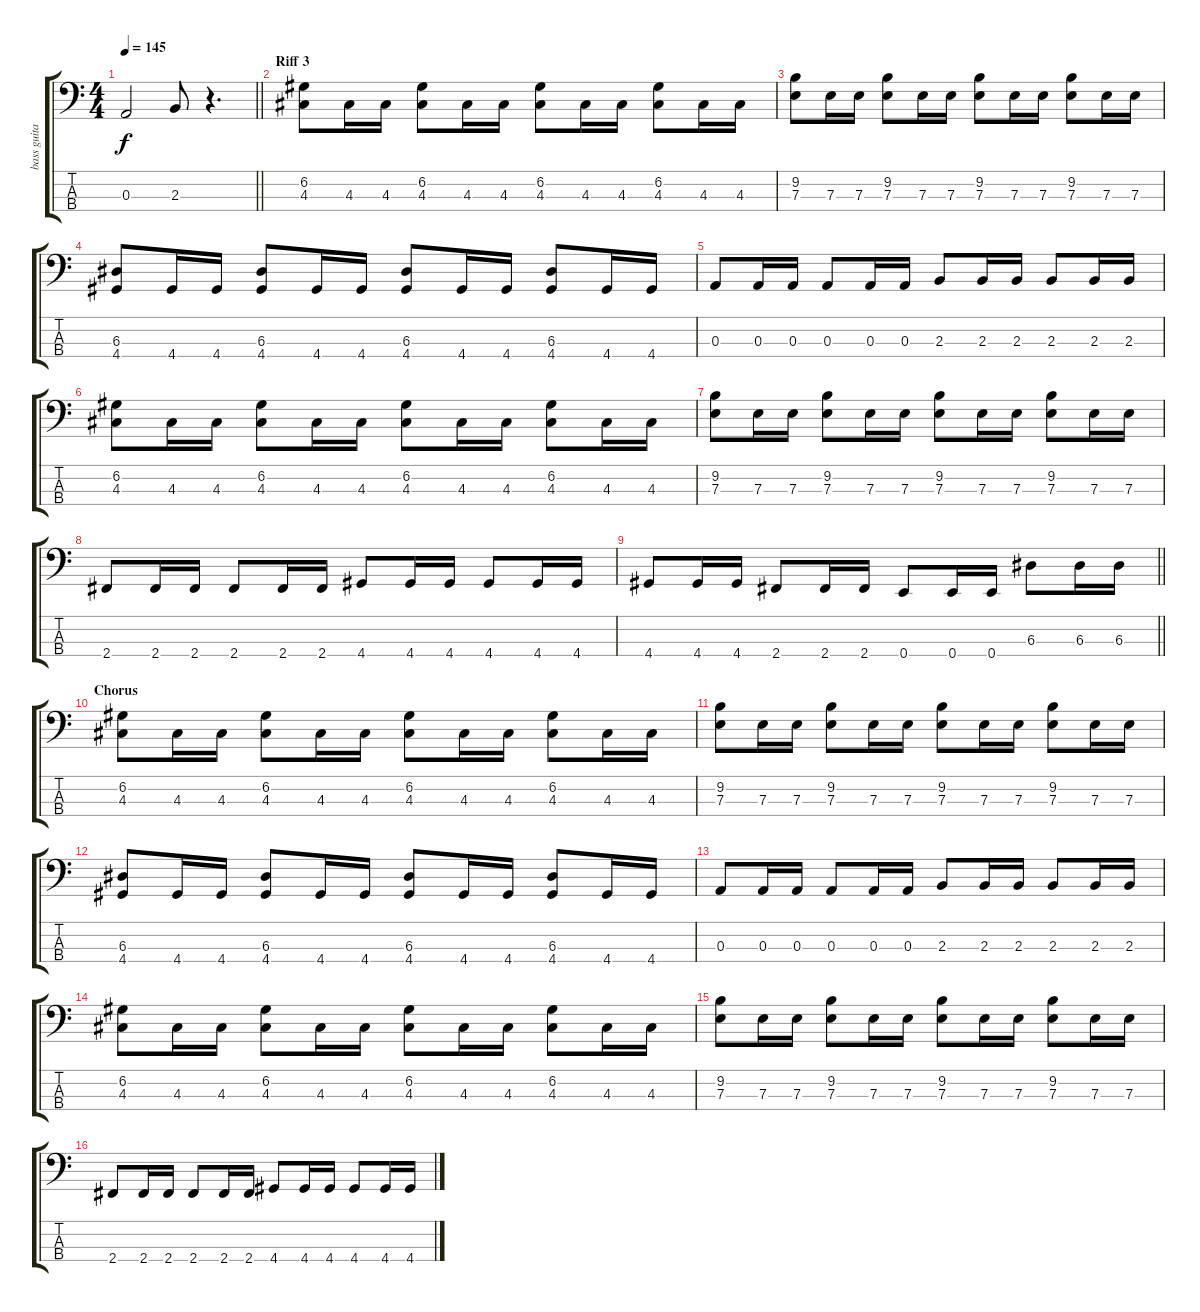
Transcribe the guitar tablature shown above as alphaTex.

\track ("bass guitar" "bass guita") {instrument electricbasspick}
\staff {score tabs}
\tuning (G2 D2 A1 E1) {hide}
\ts (4 4)
\tempo 145
\clef f4
\barLineRight lightlight
\ks c
0.3.2{dy f} 2.3.8 r.4{d} |
\section ("" "Riff 3")
(6.2 4.3).8 4.3.16 4.3.16 (6.2 4.3).8 4.3.16 4.3.16 (6.2 4.3).8 4.3.16 4.3.16 (6.2 4.3).8 4.3.16 4.3.16 |
(9.2 7.3).8 7.3.16 7.3.16 (9.2 7.3).8 7.3.16 7.3.16 (9.2 7.3).8 7.3.16 7.3.16 (9.2 7.3).8 7.3.16 7.3.16 |
(6.3 4.4).8 4.4.16 4.4.16 (6.3 4.4).8 4.4.16 4.4.16 (6.3 4.4).8 4.4.16 4.4.16 (6.3 4.4).8 4.4.16 4.4.16 |
0.3.8 0.3.16 0.3.16 0.3.8 0.3.16 0.3.16 2.3.8 2.3.16 2.3.16 2.3.8 2.3.16 2.3.16 |
(6.2 4.3).8 4.3.16 4.3.16 (6.2 4.3).8 4.3.16 4.3.16 (6.2 4.3).8 4.3.16 4.3.16 (6.2 4.3).8 4.3.16 4.3.16 |
(9.2 7.3).8 7.3.16 7.3.16 (9.2 7.3).8 7.3.16 7.3.16 (9.2 7.3).8 7.3.16 7.3.16 (9.2 7.3).8 7.3.16 7.3.16 |
2.4.8 2.4.16 2.4.16 2.4.8 2.4.16 2.4.16 4.4.8 4.4.16 4.4.16 4.4.8 4.4.16 4.4.16 |
\barLineRight lightlight
4.4.8 4.4.16 4.4.16 2.4.8 2.4.16 2.4.16 0.4.8 0.4.16 0.4.16 6.3.8 6.3.16 6.3.16 |
\section ("" "Chorus")
(6.2 4.3).8 4.3.16 4.3.16 (6.2 4.3).8 4.3.16 4.3.16 (6.2 4.3).8 4.3.16 4.3.16 (6.2 4.3).8 4.3.16 4.3.16 |
(9.2 7.3).8 7.3.16 7.3.16 (9.2 7.3).8 7.3.16 7.3.16 (9.2 7.3).8 7.3.16 7.3.16 (9.2 7.3).8 7.3.16 7.3.16 |
(6.3 4.4).8 4.4.16 4.4.16 (6.3 4.4).8 4.4.16 4.4.16 (6.3 4.4).8 4.4.16 4.4.16 (6.3 4.4).8 4.4.16 4.4.16 |
0.3.8 0.3.16 0.3.16 0.3.8 0.3.16 0.3.16 2.3.8 2.3.16 2.3.16 2.3.8 2.3.16 2.3.16 |
(6.2 4.3).8 4.3.16 4.3.16 (6.2 4.3).8 4.3.16 4.3.16 (6.2 4.3).8 4.3.16 4.3.16 (6.2 4.3).8 4.3.16 4.3.16 |
(9.2 7.3).8 7.3.16 7.3.16 (9.2 7.3).8 7.3.16 7.3.16 (9.2 7.3).8 7.3.16 7.3.16 (9.2 7.3).8 7.3.16 7.3.16 |
2.4.8 2.4.16 2.4.16 2.4.8 2.4.16 2.4.16 4.4.8 4.4.16 4.4.16 4.4.8 4.4.16 4.4.16
